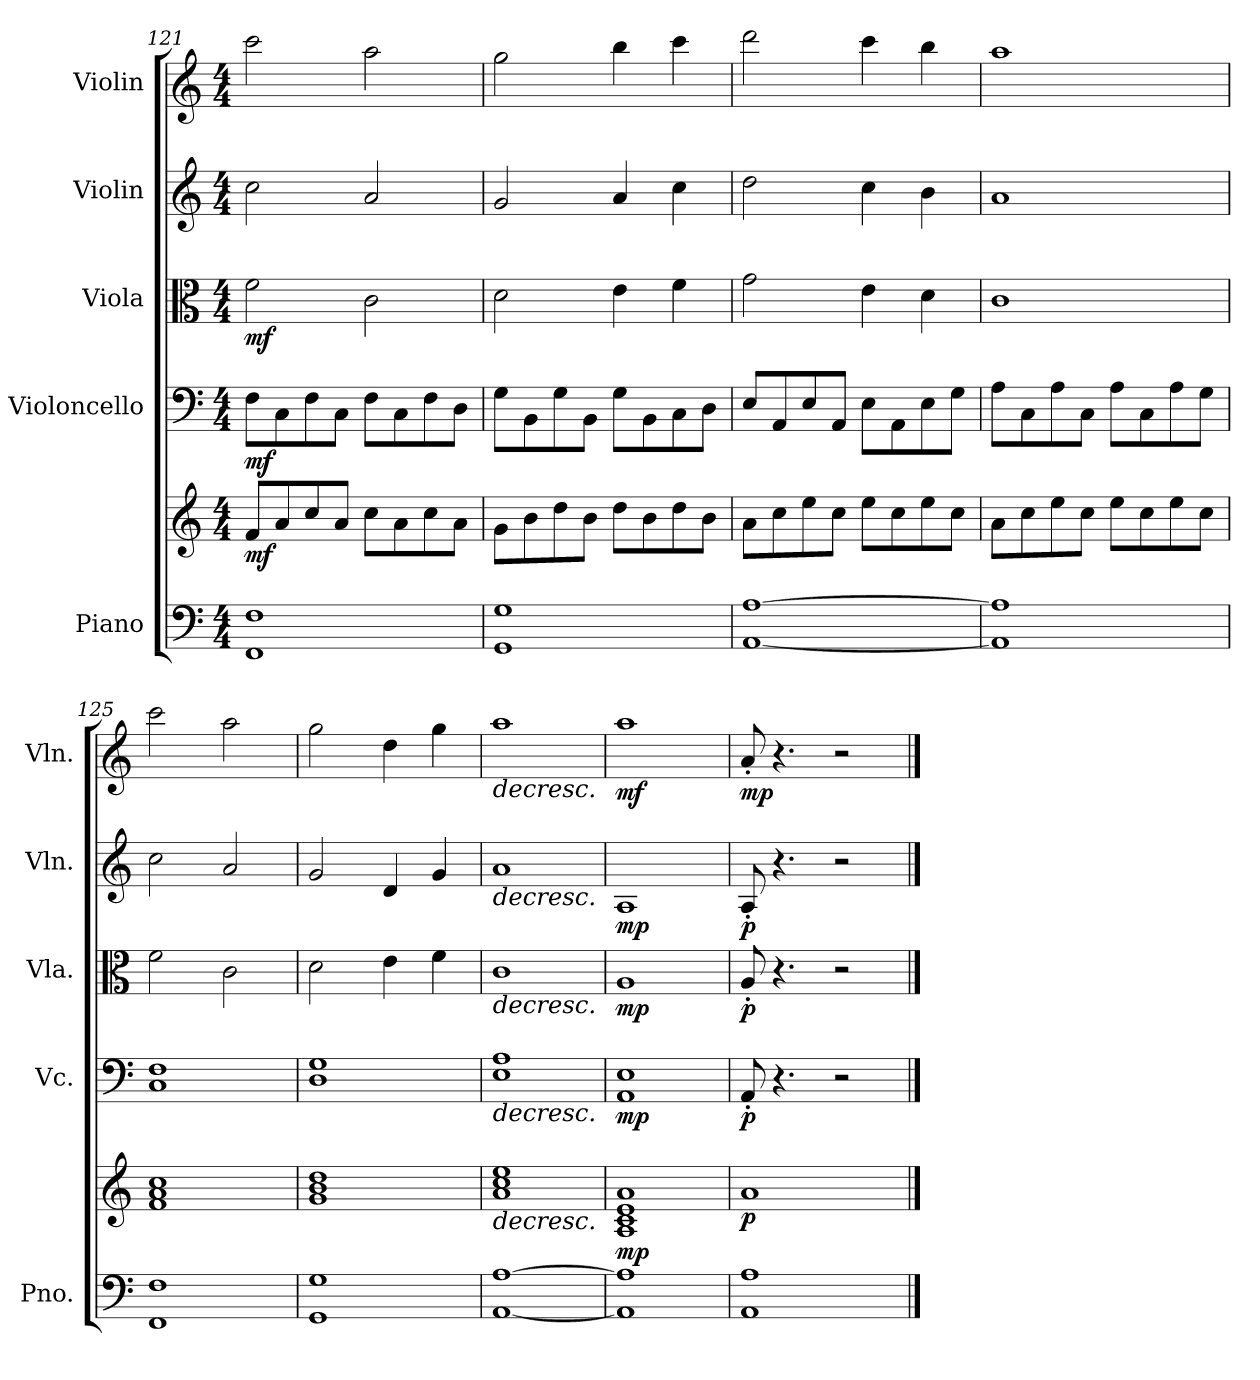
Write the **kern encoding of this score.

**kern	**kern	**dynam	**kern	**dynam	**kern	**dynam	**kern	**dynam	**kern	**dynam
*part5	*part5	*part5	*part4	*part4	*part3	*part3	*part2	*part2	*part1	*part1
*staff6	*staff5	*staff5/6	*staff4	*staff4	*staff3	*staff3	*staff2	*staff2	*staff1	*staff1
*I"Piano	*	*	*I"Violoncello	*	*I"Viola	*	*I"Violin	*	*I"Violin	*
*I'Pno.	*	*	*I'Vc.	*	*I'Vla.	*	*I'Vln.	*	*I'Vln.	*
*clefF4	*clefG2	*	*clefF4	*	*clefC3	*	*clefG2	*	*clefG2	*
*k[]	*k[]	*	*k[]	*	*k[]	*	*k[]	*	*k[]	*
*M4/4	*M4/4	*	*M4/4	*	*M4/4	*	*M4/4	*	*M4/4	*
=121	=121	=121	=121	=121	=121	=121	=121	=121	=121	=121
!	!	!LO:DY:b	!	!LO:DY:b	!	!LO:DY:b	!	!	!	!
1FF 1F	8f/L	mf	8F\L	mf	2f\	mf	2cc\	.	2ccc\	.
.	8a/	.	8C\	.	.	.	.	.	.	.
.	8cc/	.	8F\	.	.	.	.	.	.	.
.	8a/J	.	8C\J	.	.	.	.	.	.	.
.	8cc\L	.	8F\L	.	2c\	.	2a/	.	2aa\	.
.	8a\	.	8C\	.	.	.	.	.	.	.
.	8cc\	.	8F\	.	.	.	.	.	.	.
.	8a\J	.	8D\J	.	.	.	.	.	.	.
!!LO:LB:g=z
=122	=122	=122	=122	=122	=122	=122	=122	=122	=122	=122
1GG 1G	8g\L	.	8G\L	.	2d\	.	2g/	.	2gg\	.
.	8b\	.	8BB\	.	.	.	.	.	.	.
.	8dd\	.	8G\	.	.	.	.	.	.	.
.	8b\J	.	8BB\J	.	.	.	.	.	.	.
.	8dd\L	.	8G\L	.	4e\	.	4a/	.	4bb\	.
.	8b\	.	8BB\	.	.	.	.	.	.	.
.	8dd\	.	8C\	.	4f\	.	4cc\	.	4ccc\	.
.	8b\J	.	8D\J	.	.	.	.	.	.	.
=123	=123	=123	=123	=123	=123	=123	=123	=123	=123	=123
[1AA [1A	8a\L	.	8E/L	.	2g\	.	2dd\	.	2ddd\	.
.	8cc\	.	8AA/	.	.	.	.	.	.	.
.	8ee\	.	8E/	.	.	.	.	.	.	.
.	8cc\J	.	8AA/J	.	.	.	.	.	.	.
.	8ee\L	.	8E\L	.	4e\	.	4cc\	.	4ccc\	.
.	8cc\	.	8AA\	.	.	.	.	.	.	.
.	8ee\	.	8E\	.	4d\	.	4b\	.	4bb\	.
.	8cc\J	.	8G\J	.	.	.	.	.	.	.
=124	=124	=124	=124	=124	=124	=124	=124	=124	=124	=124
1AA] 1A]	8a\L	.	8A\L	.	1c	.	1a	.	1aa	.
.	8cc\	.	8C\	.	.	.	.	.	.	.
.	8ee\	.	8A\	.	.	.	.	.	.	.
.	8cc\J	.	8C\J	.	.	.	.	.	.	.
.	8ee\L	.	8A\L	.	.	.	.	.	.	.
.	8cc\	.	8C\	.	.	.	.	.	.	.
.	8ee\	.	8A\	.	.	.	.	.	.	.
.	8cc\J	.	8G\J	.	.	.	.	.	.	.
=125	=125	=125	=125	=125	=125	=125	=125	=125	=125	=125
1FF 1F	1f 1a 1cc	.	1C 1F	.	2f\	.	2cc\	.	2ccc\	.
.	.	.	.	.	2c\	.	2a/	.	2aa\	.
=126	=126	=126	=126	=126	=126	=126	=126	=126	=126	=126
1GG 1G	1g 1b 1dd	.	1D 1G	.	2d\	.	2g/	.	2gg\	.
.	.	.	.	.	4e\	.	4d/	.	4dd\	.
.	.	.	.	.	4f\	.	4g/	.	4gg\	.
=127	=127	=127	=127	=127	=127	=127	=127	=127	=127	=127
!	!	!LO:HP:b	!	!LO:HP:b	!	!LO:HP:b	!	!LO:HP:b	!	!LO:HP:b
[1AA [1A	1a 1cc 1ee	>	1E 1A	>	1c	>	1a	>	1aa	>
=128	=128	=128	=128	=128	=128	=128	=128	=128	=128	=128
!	!	!LO:DY:a=2	!	!LO:DY:b	!	!LO:DY:b	!	!LO:DY:b	!	!LO:DY:b
1AA] 1A]	1A 1c 1e 1a	mp	1AA 1E	mp	1A	mp	1A	mp	1aa	mf
.	.	]	.	]	.	]	.	]	.	]
!!LO:PB:g=z
=129	=129	=129	=129	=129	=129	=129	=129	=129	=129	=129
!	!	!LO:DY:b	!	!LO:DY:b	!	!LO:DY:b	!	!LO:DY:b	!	!LO:DY:b
1AA 1A	1a	p	8AA'/	p	8A'/	p	8A'/	p	8a'/	mp
.	.	.	4.r	.	4.r	.	4.r	.	4.r	.
.	.	.	2r	.	2r	.	2r	.	2r	.
==	==	==	==	==	==	==	==	==	==	==
*-	*-	*-	*-	*-	*-	*-	*-	*-	*-	*-
